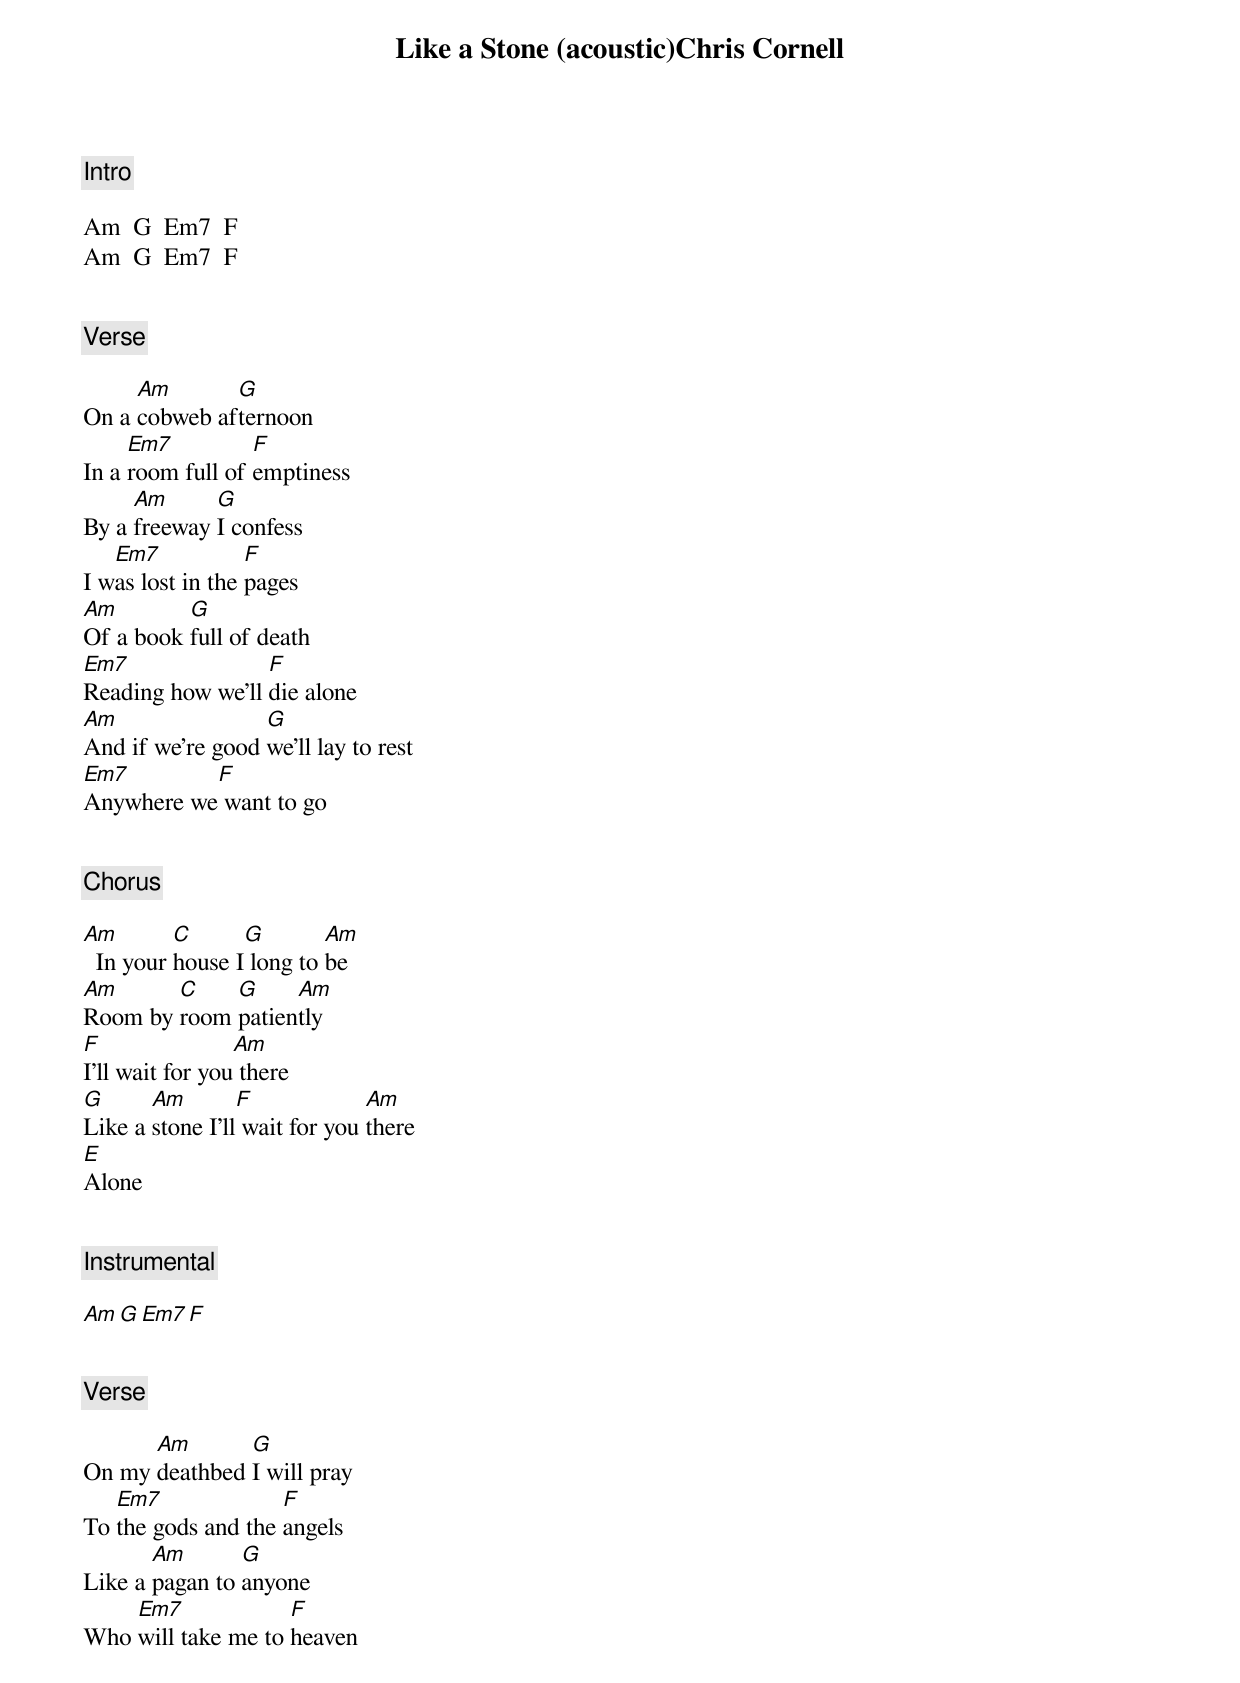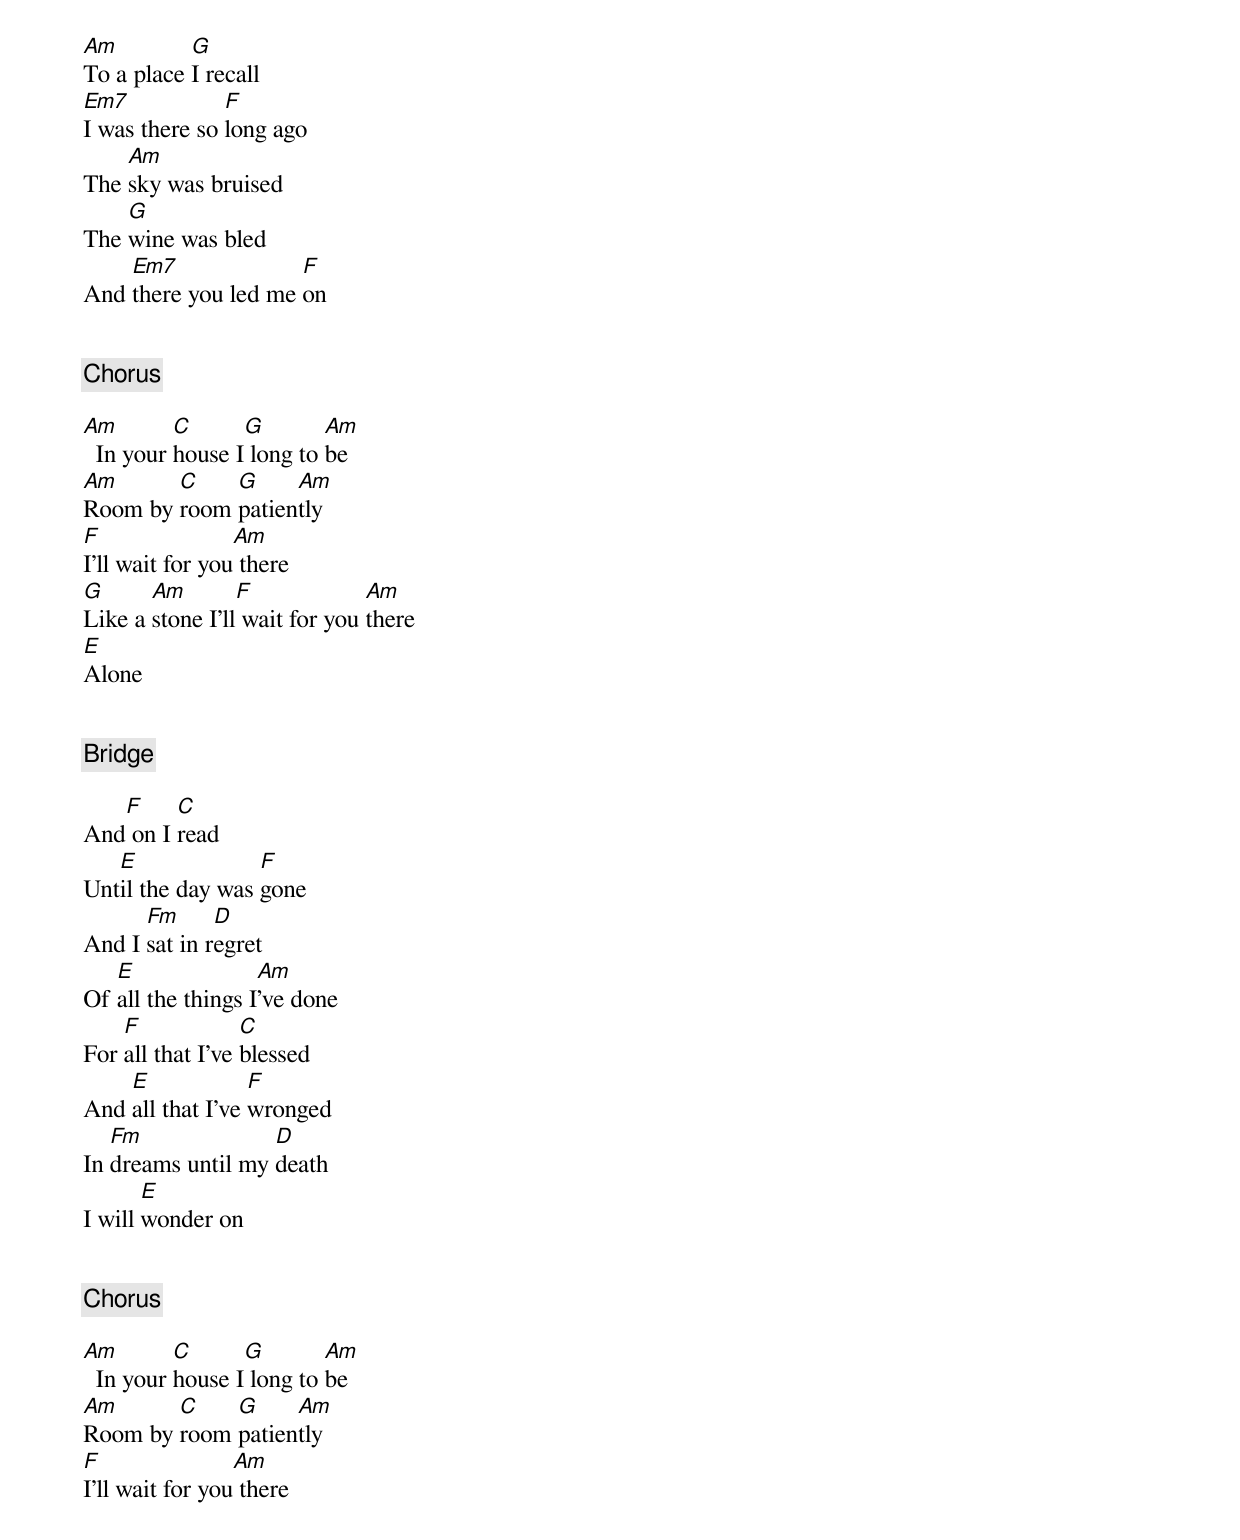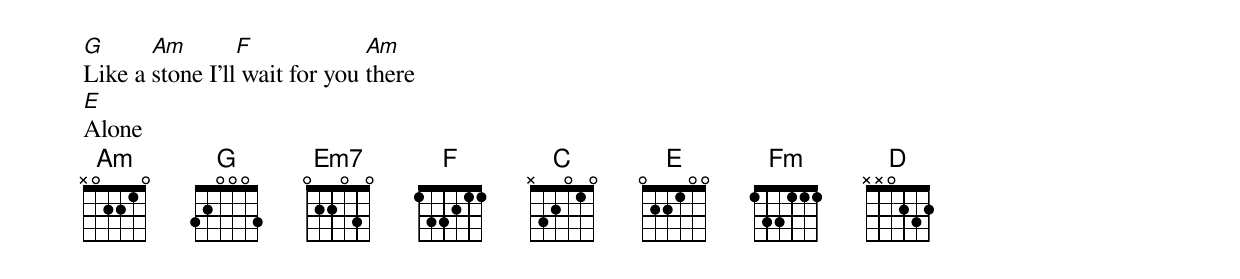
Like a Stone (acoustic)Chris Cornell


[Intro]

Am  G  Em7  F
Am  G  Em7  F


[Verse]

     Am       G
On a cobweb afternoon
     Em7          F
In a room full of emptiness
     Am      G
By a freeway I confess
   Em7            F
I was lost in the pages
Am        G
Of a book full of death
Em7               F
Reading how we'll die alone
Am                G
And if we're good we'll lay to rest
Em7        F
Anywhere we want to go


[Chorus]

Am        C      G        Am
  In your house I long to be
Am      C    G     Am
Room by room patiently
F                Am
I'll wait for you there
G      Am        F             Am
Like a stone I'll wait for you there
E
Alone


[Instrumental]

Am  G  Em7  F


[Verse]

      Am       G
On my deathbed I will pray
   Em7              F
To the gods and the angels
       Am       G
Like a pagan to anyone
    Em7             F
Who will take me to heaven
Am         G
To a place I recall
Em7            F
I was there so long ago
    Am
The sky was bruised
    G
The wine was bled
    Em7              F
And there you led me on


[Chorus]

Am        C      G        Am
  In your house I long to be
Am      C    G     Am
Room by room patiently
F                Am
I'll wait for you there
G      Am        F             Am
Like a stone I'll wait for you there
E
Alone


[Bridge]

   F     C
And on I read
   E              F
Until the day was gone
      Fm      D
And I sat in regret
   E               Am
Of all the things I've done
    F             C
For all that I've blessed
    E             F
And all that I've wronged
   Fm              D
In dreams until my death
       E
I will wonder on


[Chorus]

Am        C      G        Am
  In your house I long to be
Am      C    G     Am
Room by room patiently
F                Am
I'll wait for you there
G      Am        F             Am
Like a stone I'll wait for you there
E
Alone
